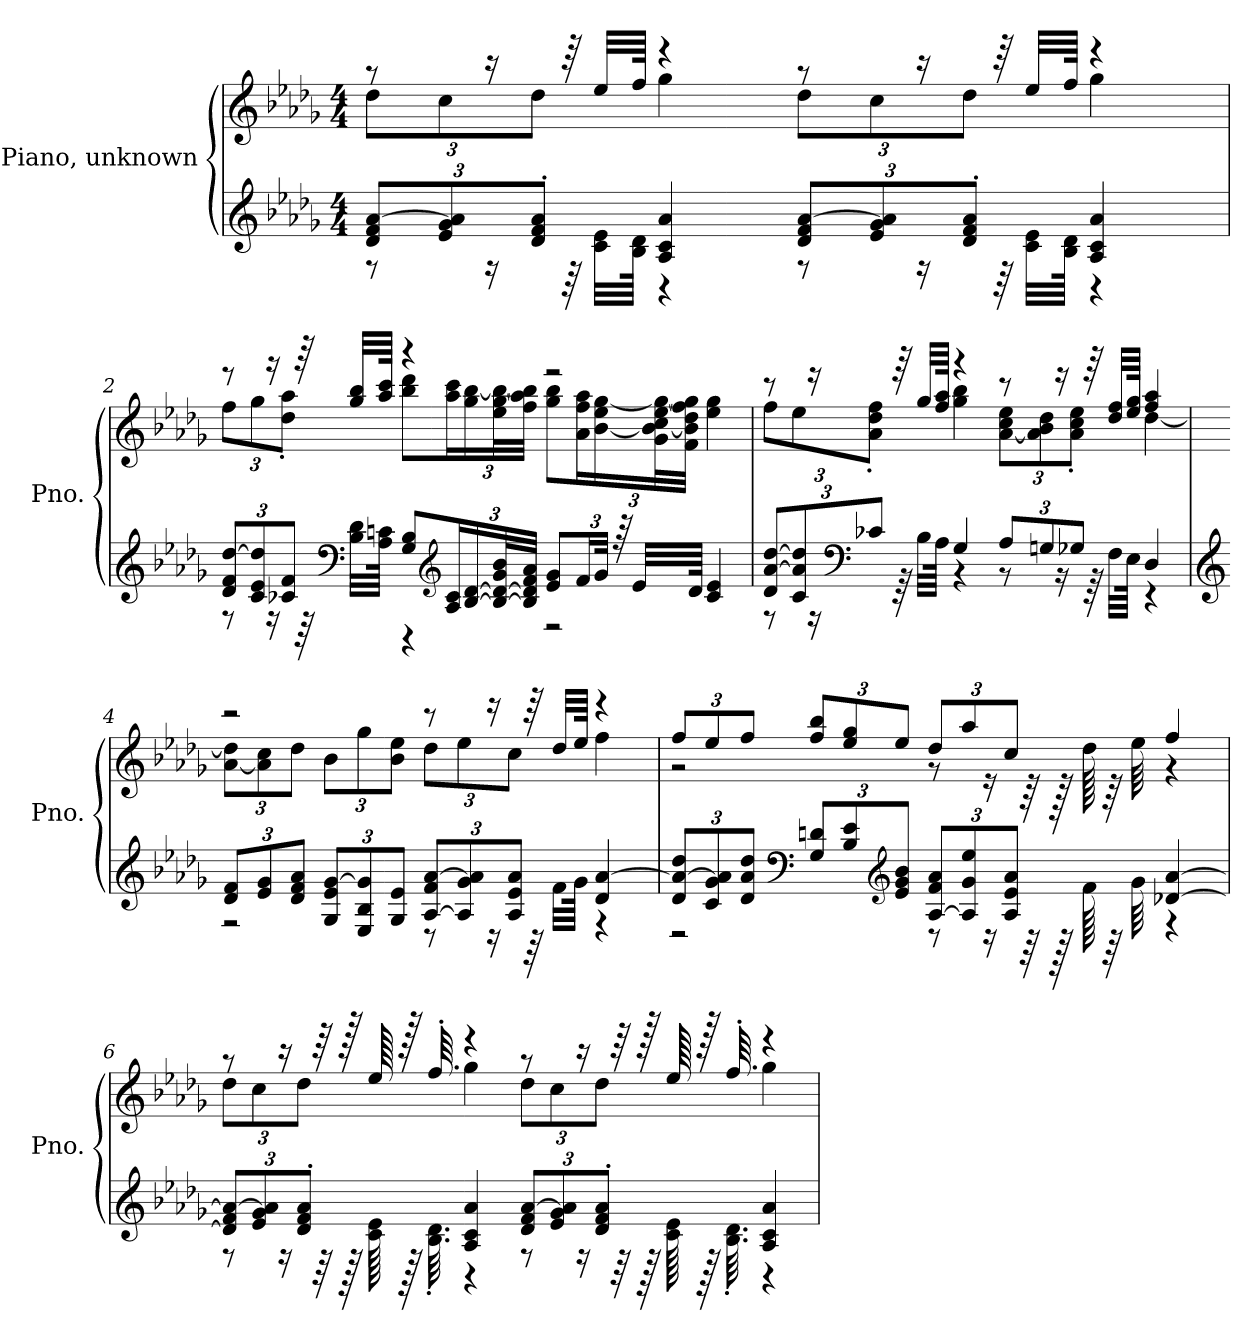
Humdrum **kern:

**kern	**kern
*part1	*part1
*staff2	*staff1
*I"Piano, unknown	*
*I'Pno.	*
*clefG2	*clefG2
*k[b-e-a-d-g-]	*k[b-e-a-d-g-]
*M4/4	*M4/4
*MM120	*MM120
=1	=1
*	*^
*Xbrackettup	*	*Xbrackettup
*^	*	*
12d-/ 12f/ [12a-/L	8r	8r	12dd-\L
12e-/ 12g-/ 12a-/]	.	.	12cc\
.	16r	16r	.
12d-/' 12f/' 12a-/'J	.	.	12dd-\J
.	64r	64r	.
.	32c\ 32e-\LLL	32ee-/LLL	.
.	64B-\ 64d-\JJJk	64ff/JJJk	.
4A-/ 4c/ 4a-/	4r	4r	4gg-\
12d-/ 12f/ [12a-/L	8r	8r	12dd-\L
12e-/ 12g-/ 12a-/]	.	.	12cc\
.	16r	16r	.
12d-/' 12f/' 12a-/'J	.	.	12dd-\J
.	64r	64r	.
.	32c\ 32e-\LLL	32ee-/LLL	.
.	64B-\ 64d-\JJJk	64ff/JJJk	.
4A-/ 4c/ 4a-/	4r	4r	4gg-\
!!LO:LB:g=z	!!
=2	=2	=2	=2
12d-/ 12f/ [12dd-/L	8r	8r	12ff\L
12c/ 12e-/ 12dd-/]	.	.	12gg-\
.	16r	16r	.
12c-X/ 12f/J	.	.	12dd-\' 12aa-\'J
.	64r	64r	.
*clefF4	*	*	*
.	32B-\ 32d-\LLL	32gg-/ 32bb-/LLL	.
.	64A-\ 64cn\JJJk	64aa-/ 64ccc/JJJk	.
8G-/ 8B-/L	4r	4r	8bb-\ 8ddd-\L
*clefG2	*	*	*
24A-/ 24c/L	.	.	24aa-\ 24ccc\L
[24B-/ [24d-/	.	.	24gg-\ [24bb-\
48B-/_ 48d-/_ 48g-/ 48b-/L	.	.	48ee-\ 48gg-\ 48bb-\_L
48B-/] 48d-/] 48f/ 48a-/JJJ	.	.	48ff\ 48aa-\ 48bb-\]JJJ
8e-/ 8g-/L	2r	2r	8gg-\ 8bb-\L
24f/L	.	.	24a-\ 24ff\ 24aa-\L
48g-/JJk	.	.	[24b-\ 24ee-\ [24gg-\
64r	.	.	.
32e-/LLL	.	.	.
.	.	.	48g-\ 48b-\_ 48cc\ 48ee-\ 48gg-\_L
.	.	.	48f\ 48b-\] 48dd-\ 48ff\ 48gg-\]JJJ
64d-/JJJk	.	.	.
4c/ 4e-/	.	.	4ee-\ 4gg-\
!!LO:LB:g=z	!!
=3	=3	=3	=3
12d-/ [12a-/ [12dd-/L	8r	8r	12ff\L
12c/ 12a-/] 12dd-/]	.	.	12ee-\
.	16r	16r	.
*clefF4	*	*	*
12c-X/J	.	.	12a-\' 12dd-\' 12ff\'J
.	64r	64r	.
.	32B-\LLL	32gg-/LLL	.
.	64A-\JJJk	64ff/ 64aa-/JJJk	.
4G-/	4r	4r	4gg-\ 4bb-\
12A-/L	8r	8r	[12a-\ 12cc\ 12ee-\L
12Gn/	.	.	12a-\] 12b-\ 12dd-\
.	16r	16r	.
12G-X/J	.	.	12a-\' 12cc\' 12ee-\'J
.	64r	64r	.
.	32F\LLL	32dd-/ 32ff/LLL	.
.	64E-\JJJk	64ee-/ 64gg-/JJJk	.
4D-/	4r	4ff/ 4aa-/	[4dd-\
=4	=4	=4	=4
*clefG2	*	*	*
12d-/ 12f/L	2r	2r	[12a-\ 12dd-\]L
12e-/ 12g-/	.	.	12a-\] 12cc\
12d-/ 12f/ 12a-/J	.	.	12dd-\J
12G-/ 12e-/ [12g-/L	.	.	12b-\L
12E-/ 12B-/ 12g-/]	.	.	12gg-\
12G-/ 12e-/J	.	.	12b-\ 12ee-\J
[12A-/ 12f/ [12a-/L	8r	8r	12dd-\L
12A-/] 12g-/ 12a-/]	.	.	12ee-\
.	16r	16r	.
12A-/ 12e-/ 12a-/J	.	.	12cc\J
.	64r	64r	.
.	32f\LLL	32dd-/LLL	.
.	64g-\JJJk	64ee-/JJJk	.
4d-/ [4a-/	4r	4r	4ff\
!!LO:LB:g=z	!!
=5	=5	=5	=5
12d-/ 12a-/_ 12dd-/L	2r	12ff/L	2r
12c/ 12g-/ 12a-/]	.	12ee-/	.
12d-/ 12a-/ 12dd-/J	.	12ff/J	.
*clefF4	*	*	*
12G-/ 12dn/L	.	12ff/ 12bb-/L	.
12B-/ 12e-/	.	12ee-/ 12gg-/	.
*clefG2	*	*	*
12e-/ 12g-/ 12b-/J	.	12ee-/J	.
[12A-/ 12f/ 12a-/L	8r	12dd-/L	8r
12A-/] 12g-/ 12ee-/	.	12aa-/	.
.	16r	.	16r
12A-/ 12e-/ 12a-/J	.	12cc/J	.
.	64r	.	64r
.	128r	.	128r
.	128f\	.	128dd-\
.	64r	.	64r
.	64g-\	.	64ee-\
[4d-X/ [4a-/	4r	4ff/	4r
!!LO:LB:g=z	!!
=6	=6	=6	=6
12d-/] 12f/ 12a-/_L	8r	8r	12dd-\L
12e-/ 12g-/ 12a-/]	.	.	12cc\
.	16r	16r	.
12d-/' 12f/' 12a-/'J	.	.	12dd-\J
.	64r	64r	.
.	128r	128r	.
.	128c\ 128e-\	128ee-/	.
.	128r	128r	.
.	64.B-\' 64.d-\'	64.ff'/	.
4A-/ 4c/ 4a-/	4r	4r	4gg-\
12d-/ 12f/ [12a-/L	8r	8r	12dd-\L
12e-/ 12g-/ 12a-/]	.	.	12cc\
.	16r	16r	.
12d-/' 12f/' 12a-/'J	.	.	12dd-\J
.	64r	64r	.
.	128r	128r	.
.	128c\ 128e-\	128ee-/	.
.	128r	128r	.
.	64.B-\' 64.d-\'	64.ff'/	.
4A-/ 4c/ 4a-/	4r	4r	4gg-\
*v	*v	*	*
*	*v	*v
=	=
*-	*-
